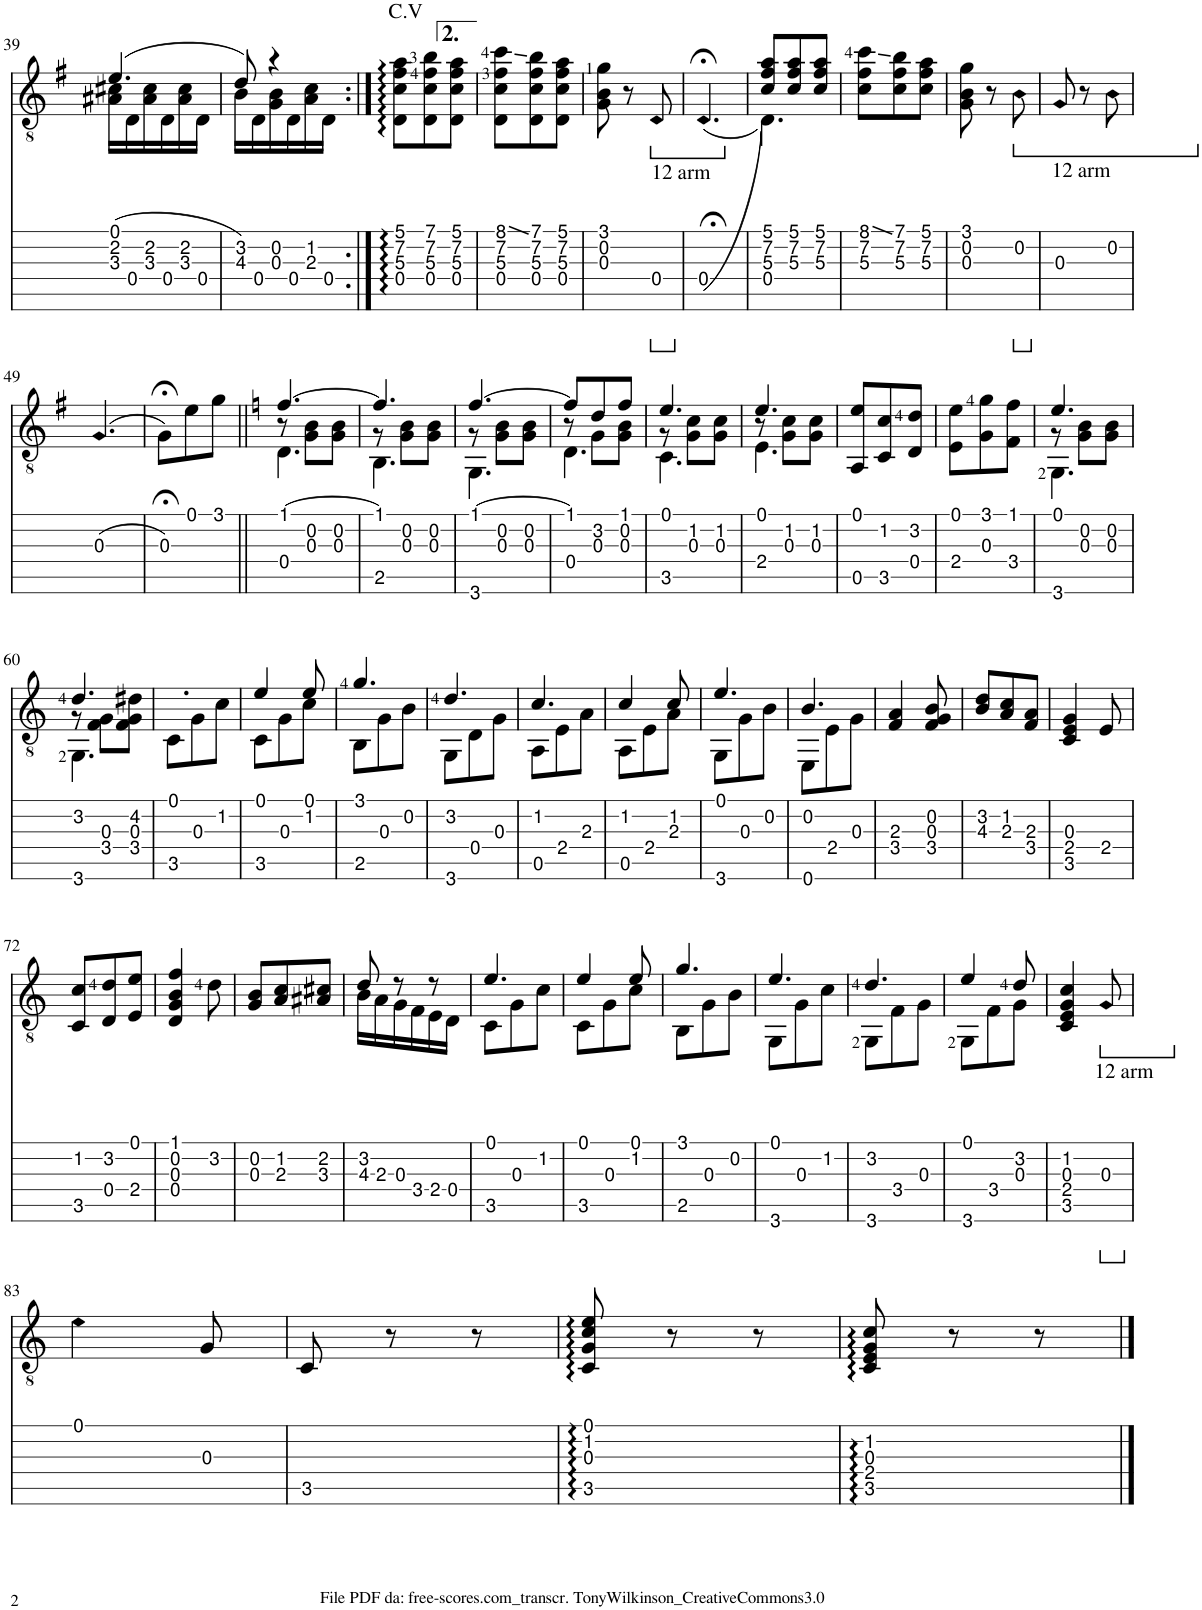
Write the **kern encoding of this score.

**kern	**kern
*part1	*part1
*staff2	*staff1
*I"Guitar	*
*I'Guit.	*
!!LO:PB:g=z
*	*clefGv2
*k[f#]	*k[f#]
*M3/8	*M3/8
=39	=39
*^	*^
4.e	16A#\ 16c#\LL	(4.e/	16A#X\ 16c#X\LL
.	16D	.	16D\
.	16A#\ 16c#\	.	16A#\ 16c#\
.	16D	.	16D\
.	16A#\ 16c#\	.	16A#\ 16c#\
.	16DJJ	.	16D\JJ
=40	=40	=40	=40
8d	16BLL	8d/)	16B\LL
.	16D	.	16D\
4r	16G\ 16B\	4r	16G\ 16B\
.	16D	.	16D\
.	16A\ 16c\	.	16A\ 16c\
.	16DJJ	.	16D\JJ
=41:|!	=41:|!	=41:|!	=41:|!
!	!	!LO:TX:a:t=C.V	!
*v	*v	*	*
*	*v	*v
8D::\ 8c::\ 8f#::\ 8a::\L	8D\:: 8c\:: 8f#\:: 8a\::L
8D\ 8c\ 8f#\ 8b\	8D\ 8c\ 8f#\ 8b\
8D\ 8c\ 8f#\ 8a\J	8D\ 8c\ 8f#\ 8a\J
=42	=42
8D\ 8c\ 8f#\ 8cc\L	8D\ 8c\ 8f#\ 8cc\L
8D\ 8c\ 8f#\ 8b\	8D\ 8c\ 8f#\ 8b\
8D\ 8c\ 8f#\ 8a\J	8D\ 8c\ 8f#\ 8a\J
=43	=43
8G 8B 8g	8G\ 8B\ 8g\
8r	8r
*	*ped
!LO:TX:a:t=12 arm	!
8D	8D/
=44	=44
*	*Xped
(4.D;<	(4.D;</
=45	=45
*^	*^
8c\ 8f#\ 8a\L	4.D	8c/ 8f#/ 8a/L	4.D\))
8c\ 8f#\ 8a\	.	8c/ 8f#/ 8a/	.
8c\ 8f#\ 8a\J	.	8c/ 8f#/ 8a/J	.
*v	*v	*	*
*	*v	*v
=46	=46
8c\ 8f#\ 8cc\L	8c\ 8f#\ 8cc\L
8c\ 8f#\ 8b\	8c\ 8f#\ 8b\
8c\ 8f#\ 8a\J	8c\ 8f#\ 8a\J
=47	=47
8G 8B 8g	8G\ 8B\ 8g\
8r	8r
*	*ped
8B	8B\
=48	=48
*	*Xped
!LO:TX:a:t=12 arm	!
8G	8G/
8r	8r
8B	8B\
!!LO:LB:g=z
=49	=49
4.G	(4.G/
=50	=50
8G;<L	8G;<\L)
8e	8e\
8gJ	8g\J
=51||	=51||
*k[]	*k[]
*^	*^
*	*^	*	*^
[4.f	8r	4.D	[4.f/	8r	4.D\
.	8G\ 8B\L	.	.	8G\ 8B\L	.
.	8G\ 8B\J	.	.	8G\ 8B\J	.
=52	=52	=52	=52	=52	=52
4.f]	8r	4.BB	4.f/]	8r	4.BB\
.	8G\ 8B\L	.	.	8G\ 8B\L	.
.	8G\ 8B\J	.	.	8G\ 8B\J	.
=53	=53	=53	=53	=53	=53
[4.f	8r	4.GG	[4.f/	8r	4.GG\
.	8G\ 8B\L	.	.	8G\ 8B\L	.
.	8G\ 8B\J	.	.	8G\ 8B\J	.
=54	=54	=54	=54	=54	=54
8fL]	8r	4.D	8f/L]	8r	4.D\
8d	8GL	.	8d/	8G\L	.
8fJ	8G\ 8B\J	.	8f/J	8G\ 8B\J	.
=55	=55	=55	=55	=55	=55
4.e	8r	4.C	4.e/	8r	4.C\
.	8G\ 8c\L	.	.	8G\ 8c\L	.
.	8G\ 8c\J	.	.	8G\ 8c\J	.
=56	=56	=56	=56	=56	=56
4.e	8r	4.E	4.e/	8r	4.E\
.	8G\ 8c\L	.	.	8G\ 8c\L	.
.	8G\ 8c\J	.	.	8G\ 8c\J	.
*v	*v	*v	*	*	*
*	*v	*v	*v
=57	=57
8AA\ 8e\L	8AA/ 8e/L
8C\ 8c\	8C/ 8c/
8D\ 8d\J	8D/ 8d/J
=58	=58
8E\ 8e\L	8E\ 8e\L
8G\ 8g\	8G\ 8g\
8F\ 8f\J	8F\ 8f\J
=59	=59
*^	*^
*	*^	*	*^
4.e	8r	4.GG	4.e/	8r	4.GG\
.	8G\ 8B\L	.	.	8G\ 8B\L	.
.	8G\ 8B\J	.	.	8G\ 8B\J	.
!!LO:LB:g=z	!!	!!
=60	=60	=60	=60	=60	=60
4.d	8r	4.GG	4.d/	8r	4.GG\
.	8F\ 8G\L	.	.	8F\ 8G\L	.
.	8F\ 8G\ 8d#\J	.	.	8F\ 8G\ 8d#X\J	.
*	*v	*v	*	*	*
*	*	*	*v	*v
=61	=61	=61	=61
4.e	8CL	4.e	8C\L
.	8G	.	8G\
.	8cJ	.	8c\J
=62	=62	=62	=62
4e	8CL	4e/	8C\L
.	8G	.	8G\
8e	8cJ	8e/	8c\J
=63	=63	=63	=63
4.g	8BBL	4.g/	8BB\L
.	8G	.	8G\
.	8BJ	.	8B\J
=64	=64	=64	=64
4.d	8GGL	4.d/	8GG\L
.	8D	.	8D\
.	8GJ	.	8G\J
=65	=65	=65	=65
4.c	8AAL	4.c/	8AA\L
.	8E	.	8E\
.	8AJ	.	8A\J
=66	=66	=66	=66
4c	8AAL	4c/	8AA\L
.	8E	.	8E\
8c	8AJ	8c/	8A\J
=67	=67	=67	=67
4.e	8GGL	4.e/	8GG\L
.	8G	.	8G\
.	8BJ	.	8B\J
=68	=68	=68	=68
4.B	8EEL	4.B/	8EE\L
.	8E	.	8E\
.	8GJ	.	8G\J
*v	*v	*	*
*	*v	*v
=69	=69
4F 4A	4F/ 4A/
8F 8G 8B	8F/ 8G/ 8B/
=70	=70
8B\ 8d\L	8B/ 8d/L
8A\ 8c\	8A/ 8c/
8F\ 8A\J	8F/ 8A/J
=71	=71
4C 4E 4G	4C/ 4E/ 4G/
8E	8E/
!!LO:LB:g=z
=72	=72
8C\ 8c\L	8C/ 8c/L
8D\ 8d\	8D/ 8d/
8E\ 8e\J	8E/ 8e/J
=73	=73
4D 4G 4B 4f	4D/ 4G/ 4B/ 4f/
8d	8d\
=74	=74
8G\ 8B\L	8G/ 8B/L
8A\ 8c\	8A/ 8c/
8A#\ 8c#\J	8A#X/ 8c#X/J
=75	=75
*^	*^
8d	16BLL	8d/	16B\LL
.	16A	.	16A\
8r	16G	8r	16G\
.	16F	.	16F\
8r	16E	8r	16E\
.	16DJJ	.	16D\JJ
=76	=76	=76	=76
4.e	8CL	4.e/	8C\L
.	8G	.	8G\
.	8cJ	.	8c\J
=77	=77	=77	=77
4e	8CL	4e/	8C\L
.	8G	.	8G\
8e	8cJ	8e/	8c\J
=78	=78	=78	=78
4.g	8BBL	4.g/	8BB\L
.	8G	.	8G\
.	8BJ	.	8B\J
=79	=79	=79	=79
4.e	8GGL	4.e/	8GG\L
.	8G	.	8G\
.	8cJ	.	8c\J
=80	=80	=80	=80
4.d	8GGL	4.d/	8GG\L
.	8F	.	8F\
.	8GJ	.	8G\J
=81	=81	=81	=81
4e	8GGL	4e/	8GG\L
.	8F	.	8F\
8d	8GJ	8d/	8G\J
*v	*v	*	*
*	*v	*v
=82	=82
4C 4E 4G 4c	4C/ 4E/ 4G/ 4c/
*	*ped
!LO:TX:a:t=12 arm	!
8G	8G/
!!LO:LB:g=z
=83	=83
*	*Xped
4e	4e\
8G	8G/
=84	=84
8C	8C/
8r	8r
8r	8r
=85	=85
8C:: 8G:: 8c:: 8e::	8C/:: 8G/:: 8c/:: 8e/::
8r	8r
8r	8r
=86	=86
8C:: 8E:: 8G:: 8c::	8C/:: 8E/:: 8G/:: 8c/::
8r	8r
8r	8r
==	==
*-	*-
